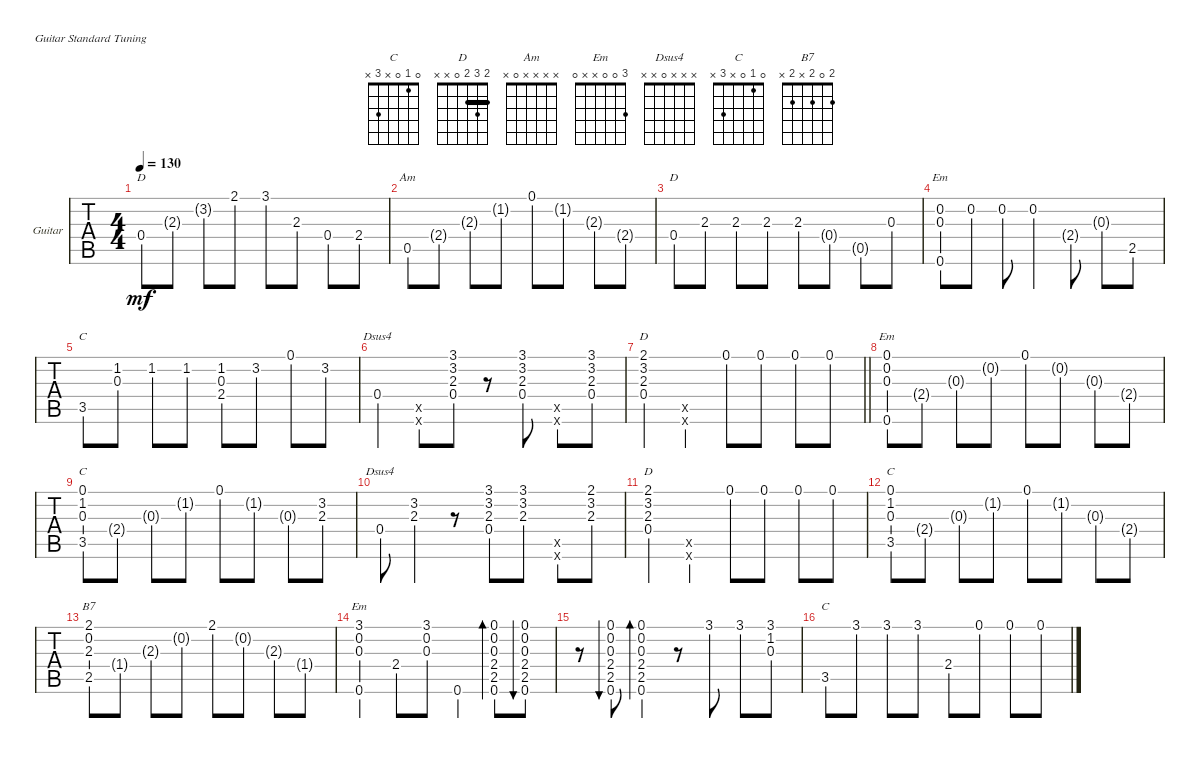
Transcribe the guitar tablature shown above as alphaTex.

\bracketExtendMode groupsimilarinstruments
\firstSystemTrackNameOrientation horizontal
\otherSystemsTrackNameOrientation horizontal
\track ("" "Guitar") {instrument acousticguitarsteel}
\staff {tabs}
\tuning (E4 B3 G3 D3 A2 E2)
\chord ("C" x x x x 3 x)
\chord ("D" x x x 0 x x)
\chord ("Am" x x x x 0 x)
\chord ("Em" x 0 0 x x 0)
\chord ("Dsus4" x x x 0 x x)
\chord ("D" 2 3 2 0 x x) {barre 2}
\chord ("Em" 0 0 0 x x 0)
\chord ("C" 0 1 0 x 3 x)
\chord ("С" 0 1 0 x 3 x)
\chord ("B7" 2 0 2 x 2 x)
\chord ("Em" 3 0 0 x x 0)
\ts (4 4)
\tempo 130
\clef g2
\ks c
0.4.8{ch "D" dy mf} 2.3{g}.8 3.2{g}.8 2.1.8 3.1.8 2.3.8 0.4.8 2.4.8 |
0.5.8{ch "Am"} 2.4{g}.8 2.3{g}.8 1.2{g}.8 0.1.8 1.2{g}.8 2.3{g}.8 2.4{g}.8 |
0.4.8{ch "D"} 2.3.8 2.3.8 2.3.8 2.3.8 0.4{g}.8 0.5{g}.8 0.3.8 |
(0.2 0.6 0.3).8{ch "Em"} 0.2.8 0.2.8 0.2.4 2.4{g}.8 0.3{g}.8 2.5.8 |
3.5.8{ch "C"} (0.3 1.2).8 1.2.8 1.2.8 (1.2 2.4 0.3).8 3.2.8 0.1.8 3.2.8 |
0.4.4{ch "Dsus4"} (0.5{x} 0.6{x}).8 (3.1 3.2 2.3 0.4).8 r.8 (0.4 2.3 3.2 3.1).8 (0.5{x} 0.6{x}).8 (3.1 3.2 2.3 0.4).8 |
\barLineRight lightlight
(2.1 3.2 2.3 0.4).4{ch "D"} (0.5{x} 0.6{x}).4 0.1.8 0.1.8 0.1.8 0.1.8 |
(0.1 0.2 0.3 0.6).8{ch "Em"} 2.4{g}.8 0.3{g}.8 0.2{g}.8 0.1.8 0.2{g}.8 0.3{g}.8 2.4{g}.8 |
(3.5 0.3 1.2 0.1).8{ch "C"} 2.4{g}.8 0.3{g}.8 1.2{g}.8 0.1.8 1.2{g}.8 0.3{g}.8 (2.3 3.2).8 |
0.4.8{ch "Dsus4"} (3.2 2.3).4 r.8 (3.1 3.2 2.3 0.4).8 (2.3 3.2 3.1).8 (0.5{x} 0.6{x}).8 (2.1 3.2 2.3).8 |
(0.4 2.3 3.2 2.1).4{ch "D"} (0.5{x} 0.6{x}).4 0.1.8 0.1.8 0.1.8 0.1.8 |
(0.1 1.2 0.3 3.5).8{ch "С"} 2.4{g}.8 0.3{g}.8 1.2{g}.8 0.1.8 1.2{g}.8 0.3{g}.8 2.4{g}.8 |
(2.1 0.2 2.3 2.5).8{ch "B7"} 1.4{g}.8 2.3{g}.8 0.2{g}.8 2.1.8 0.2{g}.8 2.3{g}.8 1.4{g}.8 |
(3.1 0.2 0.3 0.6).4{ch "Em"} 2.4.8 (3.1 0.2 0.3).8 0.6.4 (0.6 2.5 2.4 0.3 0.2 0.1).8{bd 30} (0.1 0.2 0.3 2.4 2.5 0.6).8{bu 30} |
r.8 (0.6 2.5 2.4 0.3 0.2 0.1).8{bu 30} (0.1 0.2 0.3 2.4 2.5 0.6).4{bd 30} r.8 3.1.8 3.1.8 (3.1 1.2 0.3).8 |
3.5.8{ch "C"} 3.1.8 3.1.8 3.1.8 2.4.8 0.1.8 0.1.8 0.1.8
